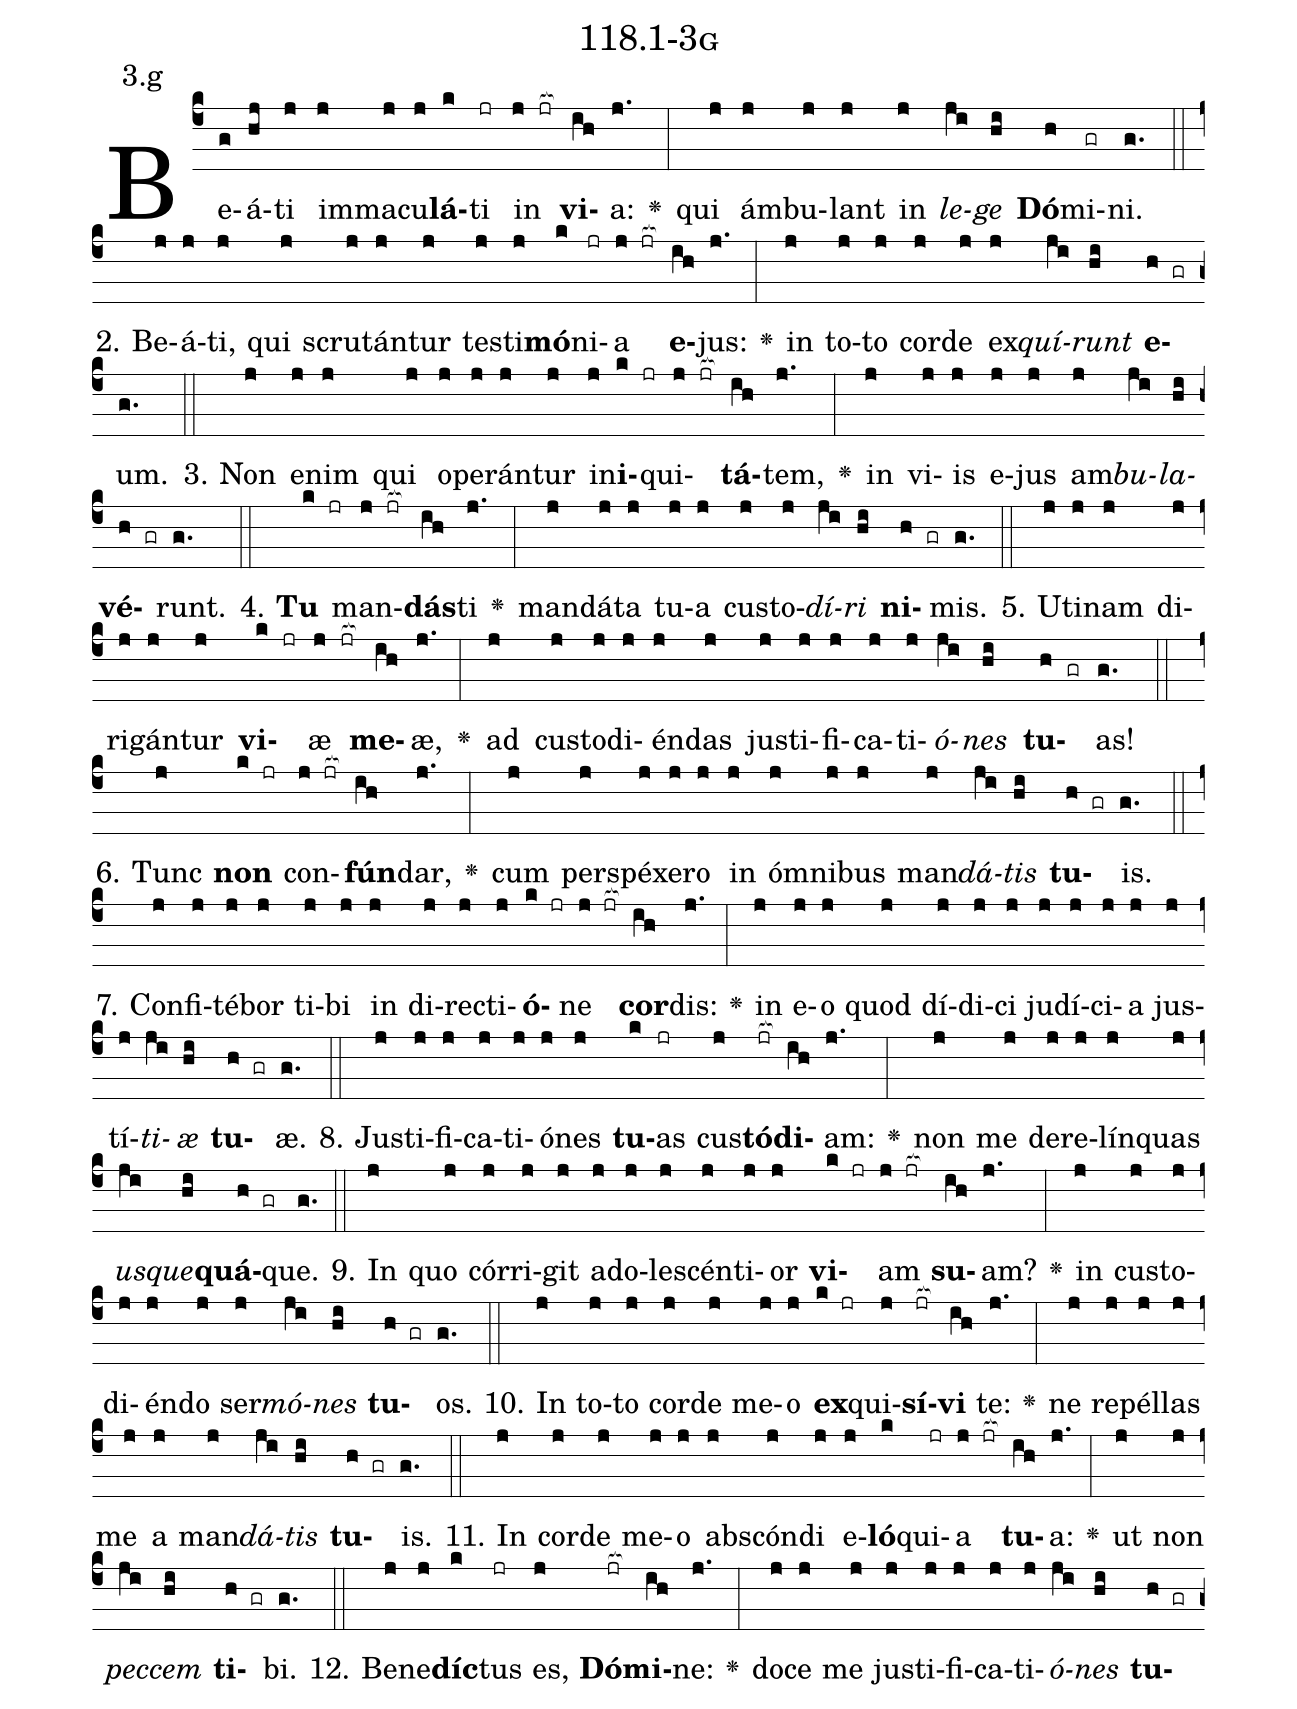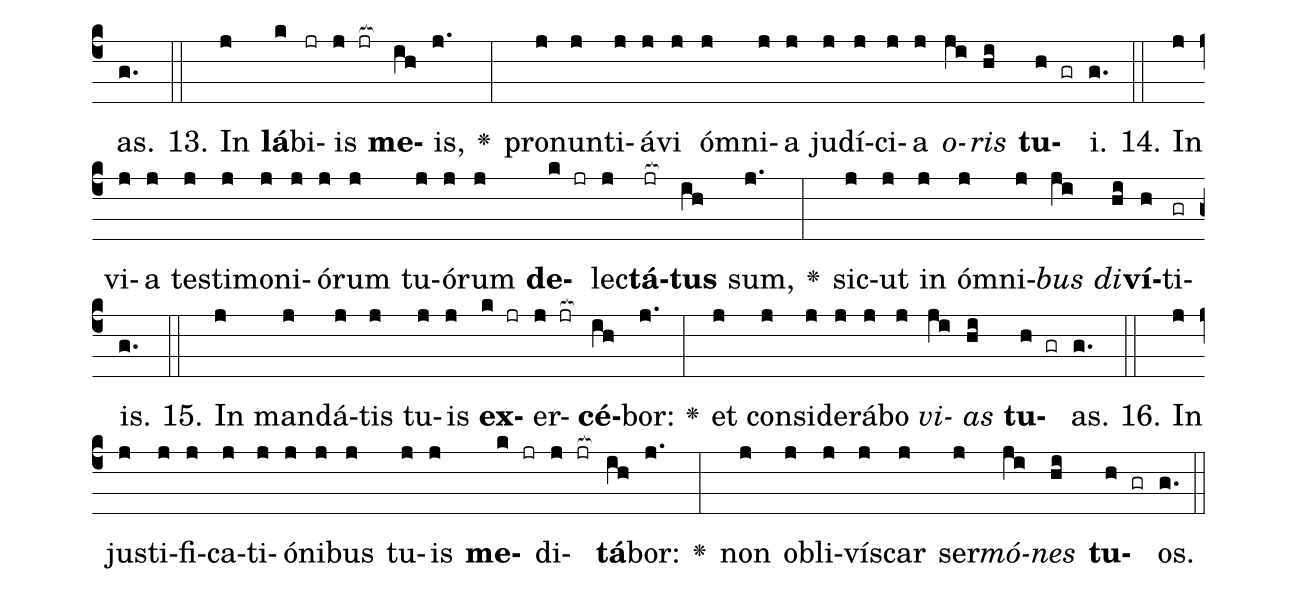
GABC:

name: 118.1-3g;
annotation: 3.g;
%%
(c4)Be(g)á(hj)ti(j) im(j)ma(j)cu(j)<b>lá</b>(k)ti(jr) in(j jr[ocb:1{]) <b>vi</b>(ih[ocb:0}])a:(j.) <v>\greheightstar</v>(:) qui(j) ám(j)bu(j)lant(j) in(j) <i>le</i>(ji)<i>ge</i>(hi) <b>Dó</b>(h)mi(gr)ni.(g.) (::)
2. Be(j)á(j)ti,(j) qui(j) scru(j)tán(j)tur(j) tes(j)ti(j)<b>mó</b>(k)ni(jr)a(j jr[ocb:1{]) <b>e</b>(ih[ocb:0}])jus:(j.) <v>\greheightstar</v>(:) in(j) to(j)to(j) cor(j)de(j) ex(j)<i>quí</i>(ji)<i>runt</i>(hi) <b>e</b>(h gr)um.(g.) (::)
3. Non(j) e(j)nim(j) qui(j) o(j)pe(j)rán(j)tur(j) in(j)<b>i</b>(k jr)qui(j jr[ocb:1{])<b>tá</b>(ih[ocb:0}])tem,(j.) <v>\greheightstar</v>(:) in(j) vi(j)is(j) e(j)jus(j) am(j)<i>bu</i>(ji)<i>la</i>(hi)<b>vé</b>(h gr)runt.(g.) (::)
4. <b>Tu</b>(k jr) man(j jr[ocb:1{])<b>dás</b>(ih[ocb:0}])ti(j.) <v>\greheightstar</v>(:) man(j)dá(j)ta(j) tu(j)a(j) cus(j)to(j)<i>dí</i>(ji)<i>ri</i>(hi) <b>ni</b>(h gr)mis.(g.) (::)
5. U(j)ti(j)nam(j) di(j)ri(j)gán(j)tur(j) <b>vi</b>(k jr)æ(j jr[ocb:1{]) <b>me</b>(ih[ocb:0}])æ,(j.) <v>\greheightstar</v>(:) ad(j) cus(j)to(j)di(j)én(j)das(j) jus(j)ti(j)fi(j)ca(j)ti(j)<i>ó</i>(ji)<i>nes</i>(hi) <b>tu</b>(h gr)as!(g.) (::)
6. Tunc(j) <b>non</b>(k jr) con(j jr[ocb:1{])<b>fún</b>(ih[ocb:0}])dar,(j.) <v>\greheightstar</v>(:) cum(j) per(j)spé(j)xe(j)ro(j) in(j) óm(j)ni(j)bus(j) man(j)<i>dá</i>(ji)<i>tis</i>(hi) <b>tu</b>(h gr)is.(g.) (::)
7. Con(j)fi(j)té(j)bor(j) ti(j)bi(j) in(j) di(j)rec(j)ti(j)<b>ó</b>(k jr)ne(j jr[ocb:1{]) <b>cor</b>(ih[ocb:0}])dis:(j.) <v>\greheightstar</v>(:) in(j) e(j)o(j) quod(j) dí(j)di(j)ci(j) ju(j)dí(j)ci(j)a(j) jus(j)tí(j)<i>ti</i>(ji)<i>æ</i>(hi) <b>tu</b>(h gr)æ.(g.) (::)
8. Jus(j)ti(j)fi(j)ca(j)ti(j)ó(j)nes(j) <b>tu</b>(k)as(jr) cus(j)<b>tó</b>(jr[ocb:1{])<b>di</b>(ih[ocb:0}])am:(j.) <v>\greheightstar</v>(:) non(j) me(j) de(j)re(j)lín(j)quas(j) <i>us</i>(ji)<i>que</i>(hi)<b>quá</b>(h gr)que.(g.) (::)
9. In(j) quo(j) cór(j)ri(j)git(j) ad(j)o(j)le(j)scén(j)ti(j)or(j) <b>vi</b>(k jr)am(j jr[ocb:1{]) <b>su</b>(ih[ocb:0}])am?(j.) <v>\greheightstar</v>(:) in(j) cus(j)to(j)di(j)én(j)do(j) ser(j)<i>mó</i>(ji)<i>nes</i>(hi) <b>tu</b>(h gr)os.(g.) (::)
10. In(j) to(j)to(j) cor(j)de(j) me(j)o(j) <b>ex</b>(k jr)qui(j)<b>sí</b>(jr[ocb:1{])<b>vi</b>(ih[ocb:0}]) te:(j.) <v>\greheightstar</v>(:) ne(j) re(j)pél(j)las(j) me(j) a(j) man(j)<i>dá</i>(ji)<i>tis</i>(hi) <b>tu</b>(h gr)is.(g.) (::)
11. In(j) cor(j)de(j) me(j)o(j) abs(j)cón(j)di(j) e(j)<b>ló</b>(k)qui(jr)a(j jr[ocb:1{]) <b>tu</b>(ih[ocb:0}])a:(j.) <v>\greheightstar</v>(:) ut(j) non(j) <i>pec</i>(ji)<i>cem</i>(hi) <b>ti</b>(h gr)bi.(g.) (::)
12. Be(j)ne(j)<b>díc</b>(k)tus(jr) es,(j) <b>Dó</b>(jr[ocb:1{])<b>mi</b>(ih[ocb:0}])ne:(j.) <v>\greheightstar</v>(:) do(j)ce(j) me(j) jus(j)ti(j)fi(j)ca(j)ti(j)<i>ó</i>(ji)<i>nes</i>(hi) <b>tu</b>(h gr)as.(g.) (::)
13. In(j) <b>lá</b>(k)bi(jr)is(j jr[ocb:1{]) <b>me</b>(ih[ocb:0}])is,(j.) <v>\greheightstar</v>(:) pro(j)nun(j)ti(j)á(j)vi(j) óm(j)ni(j)a(j) ju(j)dí(j)ci(j)a(j) <i>o</i>(ji)<i>ris</i>(hi) <b>tu</b>(h gr)i.(g.) (::)
14. In(j) vi(j)a(j) tes(j)ti(j)mo(j)ni(j)ó(j)rum(j) tu(j)ó(j)rum(j) <b>de</b>(k jr)lec(j)<b>tá</b>(jr[ocb:1{])<b>tus</b>(ih[ocb:0}]) sum,(j.) <v>\greheightstar</v>(:) sic(j)ut(j) in(j) óm(j)ni(j)<i>bus</i>(ji) <i>di</i>(hi)<b>ví</b>(h)ti(gr)is.(g.) (::)
15. In(j) man(j)dá(j)tis(j) tu(j)is(j) <b>ex</b>(k jr)er(j jr[ocb:1{])<b>cé</b>(ih[ocb:0}])bor:(j.) <v>\greheightstar</v>(:) et(j) con(j)si(j)de(j)rá(j)bo(j) <i>vi</i>(ji)<i>as</i>(hi) <b>tu</b>(h gr)as.(g.) (::)
16. In(j) jus(j)ti(j)fi(j)ca(j)ti(j)ó(j)ni(j)bus(j) tu(j)is(j) <b>me</b>(k jr)di(j jr[ocb:1{])<b>tá</b>(ih[ocb:0}])bor:(j.) <v>\greheightstar</v>(:) non(j) ob(j)li(j)vís(j)car(j) ser(j)<i>mó</i>(ji)<i>nes</i>(hi) <b>tu</b>(h gr)os.(g.) (::)
